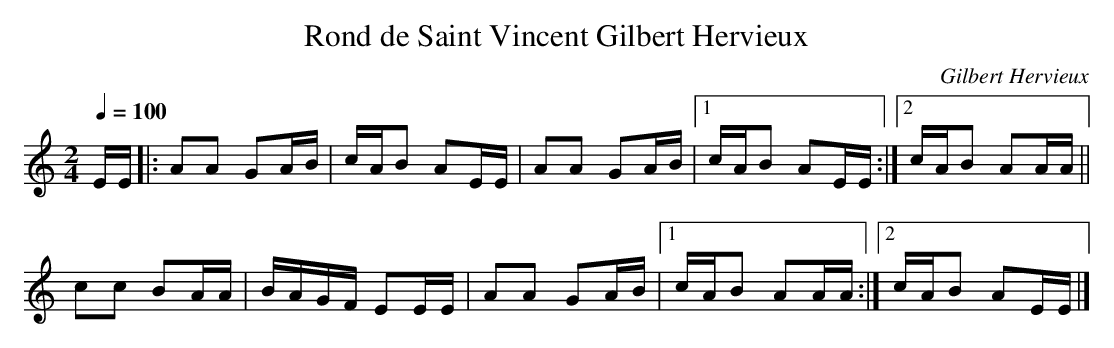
X:1
T:Rond de Saint Vincent Gilbert Hervieux
C:Gilbert Hervieux
M:2/4
L:1/16
Q:1/4=100
K:Am
EE |: A2A2 G2AB | cAB2 A2EE | A2A2 G2AB |1 cAB2 A2EE :|2 cAB2 A2AA ||
c2c2 B2AA | BAGF E2EE | A2A2 G2AB |1 cAB2 A2AA :|2 cAB2 A2EE |]
